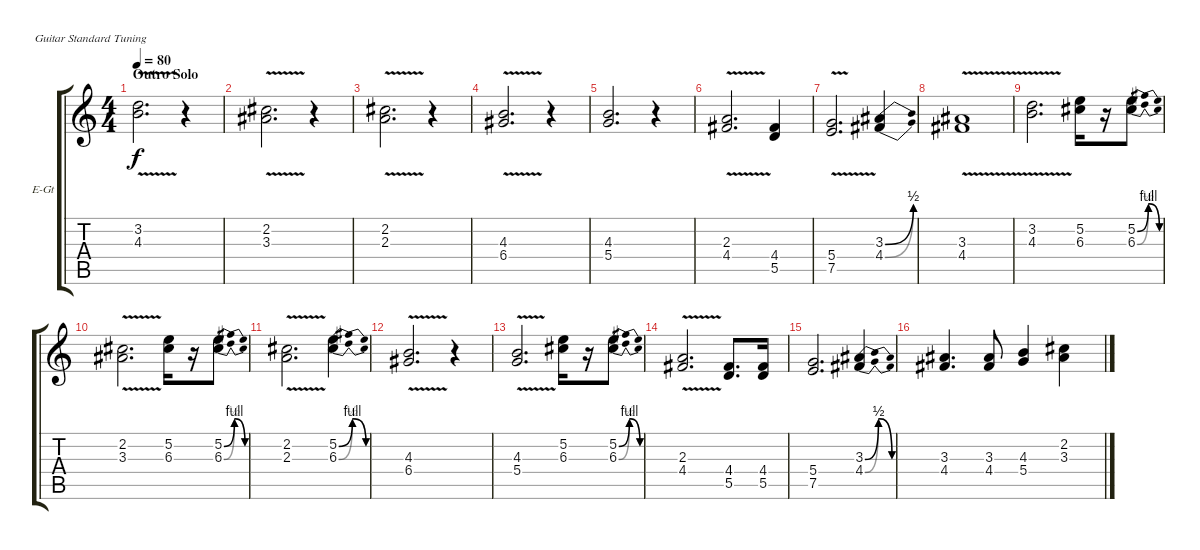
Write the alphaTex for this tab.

\bracketExtendMode groupsimilarinstruments
\firstSystemTrackNameOrientation horizontal
\otherSystemsTrackNameOrientation horizontal
\track ("Electric guitars 5, 6" "E-Gt") {instrument distortionguitar}
\staff {score tabs}
\tuning (E4 B3 G3 D3 A2 E2)
\ts (4 4)
\section ("" "Outro Solo")
\tempo 80
\clef g2
\ks c
(3.2{v} 4.3{v}).2{d dy f} r.4 |
(2.2{v} 3.3{v}).2{d} r.4 |
(2.2{v} 2.3{v}).2{d} r.4 |
(4.3{v} 6.4{v}).2{d} r.4 |
(4.3 5.4).2{d} r.4 |
(2.3{v} 4.4{v}).2{d} (4.4 5.5).4 |
(5.4{v} 7.5{v}).2{d} (3.3{be (bend 0 0 60 2)} 4.4{be (bend 0 0 60 2)}).4 |
(3.3{v} 4.4{v}).1 |
(3.2{v} 4.3{v}).2{d} (5.2 6.3).16 r.16 (5.2{be (bendrelease 0 0 30 4 30 4 60 0)} 6.3{be (bendrelease 0 0 30 2 30 2 60 0)}).8 |
(2.2{v} 3.3{v}).2{d} (5.2 6.3).16 r.16 (5.2{be (bendrelease 0 0 30 4 30 4 60 0)} 6.3{be (bendrelease 0 0 30 2 30 2 60 0)}).8 |
(2.2{v} 2.3{v}).2{d} (5.2{be (bendrelease 0 0 30 4 30 4 60 0)} 6.3{be (bendrelease 0 0 30 2 30 2 60 0)}).4 |
(4.3{v} 6.4{v}).2{d} r.4 |
(4.3{v} 5.4{v}).2{d} (5.2 6.3).16 r.16 (5.2{be (bendrelease 0 0 30 4 30 4 60 0)} 6.3{be (bendrelease 0 0 30 2 30 2 60 0)}).8 |
(2.3{v} 4.4{v}).2{d} (4.4 5.5).8{d} (4.4 5.5).16 |
(5.4 7.5).2{d} (3.3{be (bendrelease 0 0 30 2 30 2 60 0)} 4.4{be (bendrelease 0 0 30 2 30 2 60 0)}).4 |
(3.3 4.4).4{d} (3.3 4.4).8 (4.3 5.4).4 (2.2 3.3).4
